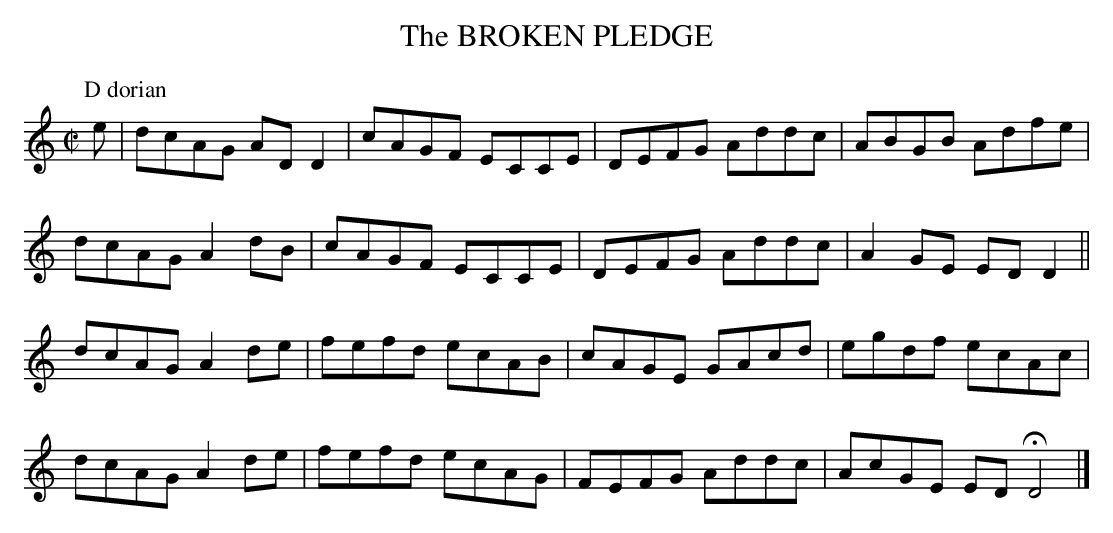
X:1
T:BROKEN PLEDGE, The
as D minor ("dorian" if all the B's are natural).
M:C|
L:1/8
K:C
P:D dorian
e|dcAG ADD2|cAGF ECCE|DEFG Addc|ABGB Adfe|
dcAG A2dB|cAGF ECCE|DEFG Addc|A2GE ED D2||
dcAG A2de|fefd ecAB|cAGE GAcd|egdf ecAc|
dcAG A2de|fefd ecAG|FEFG Addc|AcGE ED HD4|]
